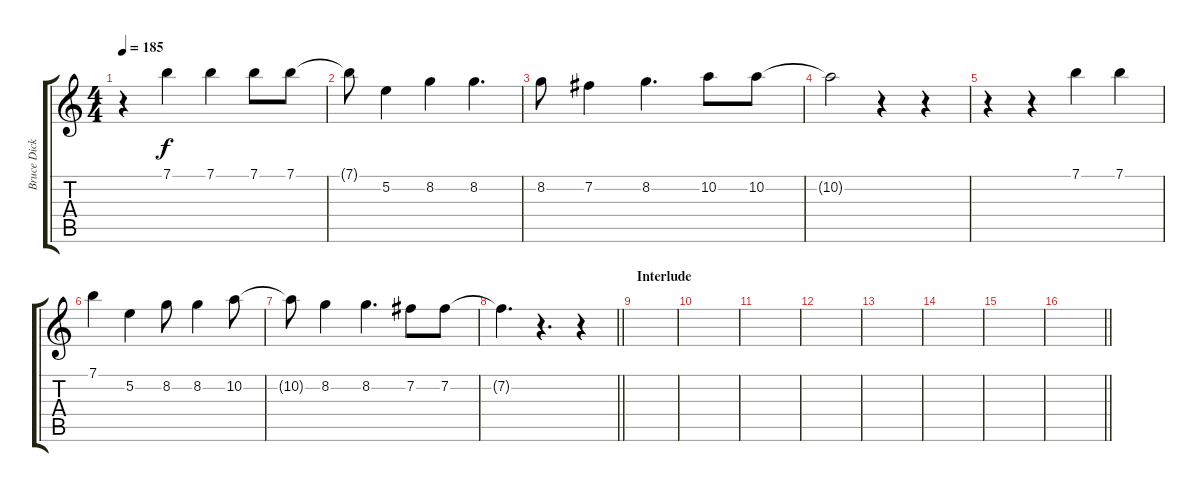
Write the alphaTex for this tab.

\track ("Bruce Dickinson" "Bruce Dick") {instrument electricguitarclean}
\staff {score tabs}
\tuning (E4 B3 G3 D3 A2 E2) {hide}
\ts (4 4)
\tempo 185
\clef g2
\ks c
r.4{dy f} 7.1.4 7.1.4 7.1.8 7.1.8 |
7.1{t}.8 5.2.4 8.2.4 8.2.4{d} |
8.2.8 7.2.4 8.2.4{d} 10.2.8 10.2.8 |
10.2{t}.2 r.4 r.4 |
r.4 r.4 7.1.4 7.1.4 |
7.1.4 5.2.4 8.2.8 8.2.4 10.2.8 |
10.2{t}.8 8.2.4 8.2.4{d} 7.2.8 7.2.8 |
\barLineRight lightlight
7.2{t}.4{d} r.4{d} r.4 |
\section ("" "Interlude")
|
|
|
|
|
|
|
\barLineRight lightlight
